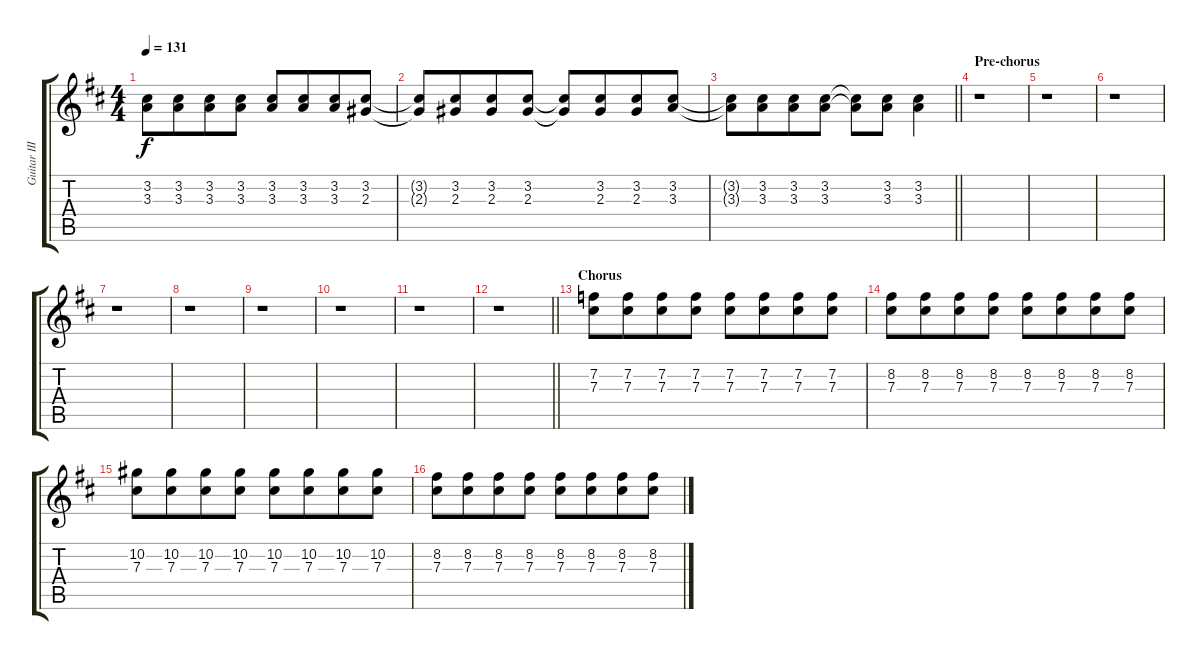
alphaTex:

\track ("Guitar III" "Guitar III") {instrument distortionguitar}
\staff {score tabs}
\tuning (Eb4 Bb3 Gb3 Db3 Ab2 Eb2) {hide}
\ts (4 4)
\tempo 131
\clef g2
\ks d
(3.2 3.3).8{dy f} (3.2 3.3).8{beam merge} (3.2 3.3).8 (3.2 3.3).8 (3.2 3.3).8 (3.2 3.3).8{beam merge} (3.2 3.3).8 (3.2 2.3).8 |
(3.2{t} 2.3{t}).8 (3.2 2.3).8{beam merge} (3.2 2.3).8 (3.2 2.3).8 (3.2{t} 2.3{t}).8 (3.2 2.3).8{beam merge} (3.2 2.3).8 (3.2 3.3).8 |
\barLineRight lightlight
(3.2{t} 3.3{t}).8 (3.2 3.3).8{beam merge} (3.2 3.3).8 (3.2 3.3).8 (3.2{t} 3.3{t}).8 (3.2 3.3).8 (3.2 3.3).4 |
\section ("" "Pre-chorus")
r.1 |
r.1 |
r.1 |
r.1 |
r.1 |
r.1 |
r.1 |
r.1 |
\barLineRight lightlight
r.1 |
\section ("" "Chorus")
(7.2 7.3).8 (7.2 7.3).8{beam merge} (7.2 7.3).8 (7.2 7.3).8 (7.2 7.3).8 (7.2 7.3).8{beam merge} (7.2 7.3).8 (7.2 7.3).8 |
(8.2 7.3).8 (8.2 7.3).8{beam merge} (8.2 7.3).8 (8.2 7.3).8 (8.2 7.3).8 (8.2 7.3).8{beam merge} (8.2 7.3).8 (8.2 7.3).8 |
(10.2 7.3).8 (10.2 7.3).8{beam merge} (10.2 7.3).8 (10.2 7.3).8 (10.2 7.3).8 (10.2 7.3).8{beam merge} (10.2 7.3).8 (10.2 7.3).8 |
(8.2 7.3).8 (8.2 7.3).8{beam merge} (8.2 7.3).8 (8.2 7.3).8 (8.2 7.3).8 (8.2 7.3).8{beam merge} (8.2 7.3).8 (8.2 7.3).8
